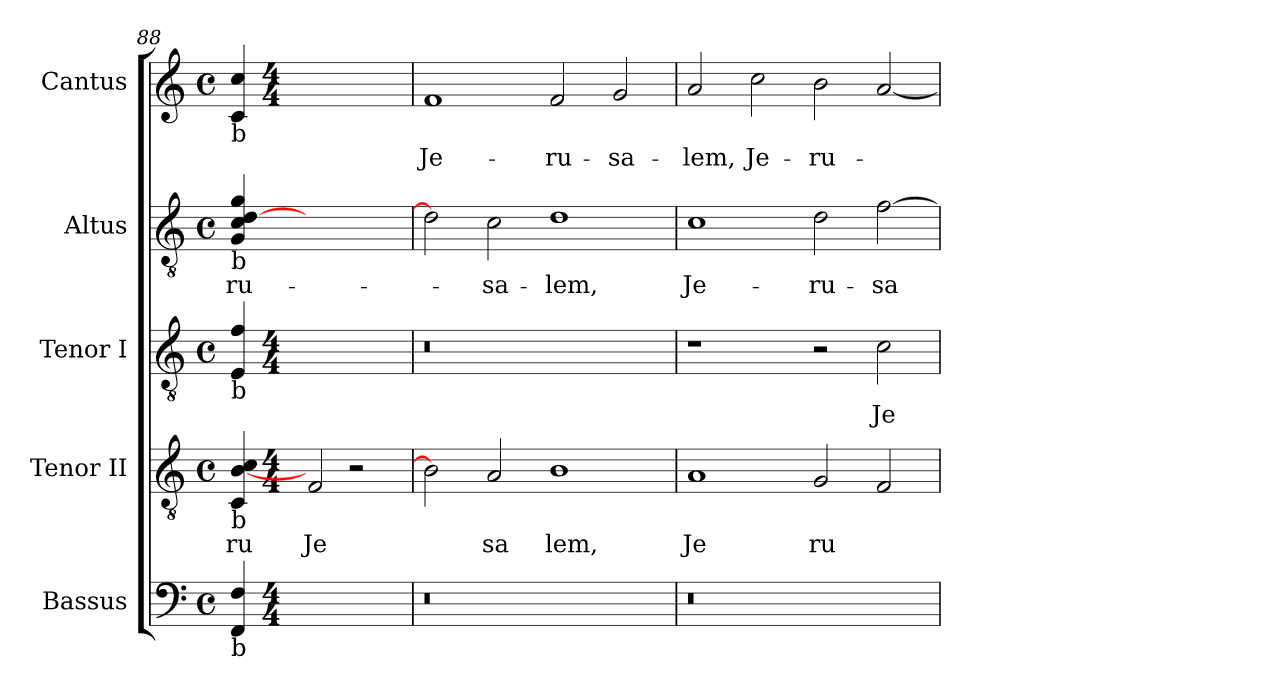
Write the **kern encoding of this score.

**kern	**kern	**text	**kern	**text	**kern	**text	**kern	**text
*part5	*part4	*part4	*part3	*part3	*part2	*part2	*part1	*part1
*staff5	*staff4	*staff4	*staff3	*staff3	*staff2	*staff2	*staff1	*staff1
*I"Bassus	*I"Tenor II	*	*I"Tenor I	*	*I"Altus	*	*I"Cantus	*
*I'Bassus	*I'Tenor II	*	*I'Tenor I	*	*I'Altus	*	*I'Cantus	*
!!LO:PB:g=z
*clefF4	*clefGv2	*	*clefGv2	*	*clefGv2	*	*clefG2	*
*k[]	*k[]	*	*k[]	*	*k[]	*	*k[]	*
*C:	*C:	*	*C:	*	*C:	*	*C:	*
*M4/4	*M4/4	*	*M4/4	*	*M4/4	*	*M4/4	*
*met(c)	*met(c)	*	*met(c)	*	*met(c)	*	*met(c)	*
=88	=88	=88	=88	=88	=88	=88	=88	=88
!	!	!	!	!	!	!	!LO:TX:b:t=b	!
!	!	!	!	!	!LO:TX:b:t=b	!	!	!
!	!	!	!LO:TX:b:t=b	!	!	!	!	!
!	!LO:TX:b:t=b	!	!	!	!	!	!	!
!LO:TX:b:t=b	!	!	!	!	!	!	!	!
!	!	!LO:LY:b:cj	!	!	!	!LO:LY:b:cj	!	!
4F/ 4FF/	4c/ 4C/ [>4B	ru	4f/ 4E/	.	4g/ 4G/ 4c [>4d	-ru-	4cc/ 4c/	.
*M4/4	*M4/4	*	*M4/4	*	*	*	*M4/4	*
*met(c)	*met(c)	*	*met(c)	*	*	*	*met(c)	*
!	!LO:N:vis=2	!LO:LY:b:cj	!	!	!	!	!	!
2.ryy	4F/	Je	2.ryy	.	2.ryy	.	2.ryy	.
.	2r	.	.	.	.	.	.	.
=89	=89	=89	=89	=89	=89	=89	=89	=89
!	!	!	!	!	!	!	!	!LO:LY:b:cj
0r	2B\]	.	0r	.	2d\]	.	1f	Je-
!	!	!LO:LY:b:cj	!	!	!	!LO:LY:b:cj	!	!
.	2A/	sa	.	.	2c\	-sa-	.	.
!	!	!LO:LY:b:cj	!	!	!	!LO:LY:b:cj	!	!LO:LY:b:cj
.	1B	lem,	.	.	1d	-lem,	2f/	-ru-
!	!	!	!	!	!	!	!	!LO:LY:b:cj
.	.	.	.	.	.	.	2g/	-sa-
=90	=90	=90	=90	=90	=90	=90	=90	=90
!	!	!LO:LY:b:cj	!	!	!	!LO:LY:b:cj	!	!LO:LY:b:cj
0r	1A	Je	1r	.	1c	Je-	2a/	-lem,
!	!	!	!	!	!	!	!	!LO:LY:b:cj
.	.	.	.	.	.	.	2cc\	Je-
!	!	!LO:LY:b:cj	!	!	!	!LO:LY:b:cj	!	!LO:LY:b:cj
.	2G/	ru	2r	.	2d\	-ru-	2b\	-ru-
!	!	!	!	!LO:LY:b:cj	!	!LO:LY:b:cj	!	!
.	2F/	.	2c\	Je-	[>2f\	-sa-	[<2a/	.
=	=	=	=	=	=	=	=	=
*-	*-	*-	*-	*-	*-	*-	*-	*-
